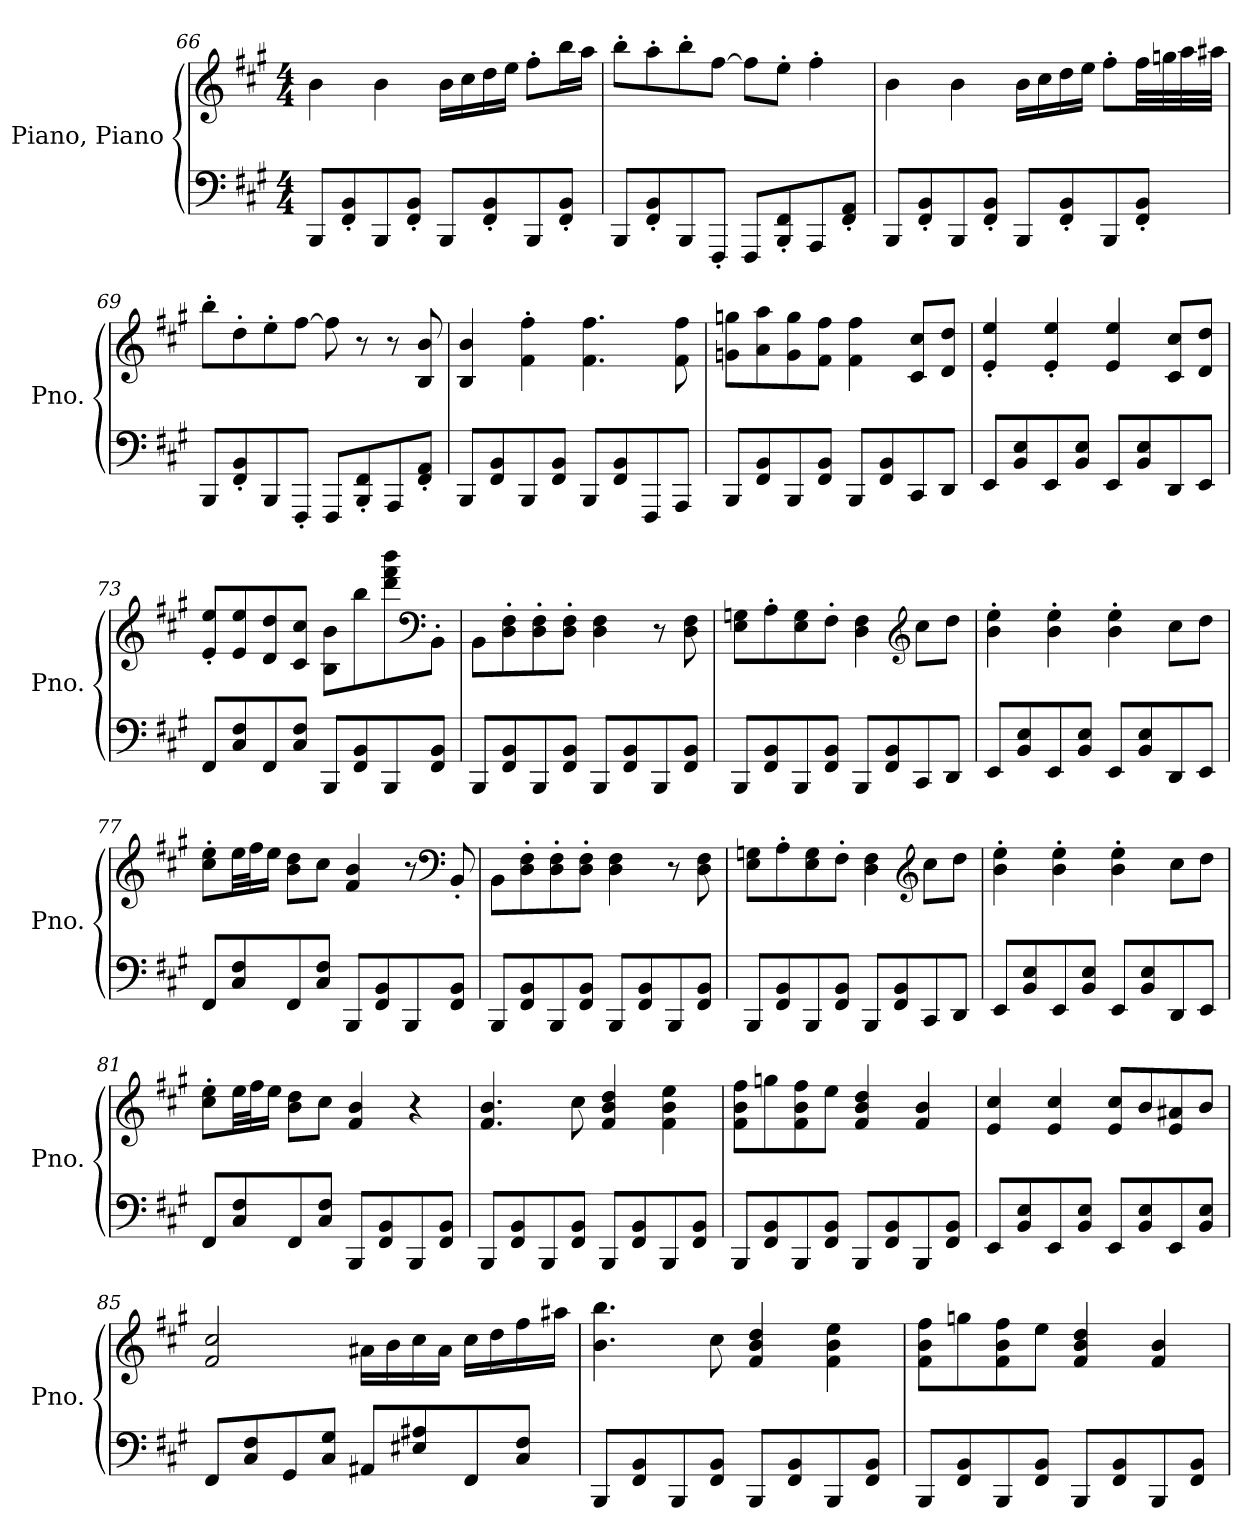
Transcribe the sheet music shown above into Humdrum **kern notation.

**kern	**kern
*part1	*part1
*staff2	*staff1
*I"Piano, Piano	*
*I'Pno.	*
*clefF4	*clefG2
*k[f#c#g#]	*k[f#c#g#]
*M4/4	*M4/4
=66	=66
8BBB/L	4b\
8FF#/' 8BB/'	.
8BBB/	4b\
8FF#/' 8BB/'J	.
8BBB/L	16b\LL
.	16cc#\
8FF#/' 8BB/'	16dd\
.	16ee\JJ
8BBB/	8ff#'\L
8FF#/' 8BB/'J	16bb\L
.	16aa\JJ
!!LO:LB:g=z
=67	=67
8BBB/L	8bb'\L
8FF#/' 8BB/'	8aa'\
8BBB/	8bb'\
8FFF#'/J	[8ff#\J
8FFF#/L	8ff#\L]
8BBB/' 8FF#/'	8ee'\J
8AAA/	4ff#'\
8FF#/' 8AA/'J	.
=68	=68
8BBB/L	4b\
8FF#/' 8BB/'	.
8BBB/	4b\
8FF#/' 8BB/'J	.
8BBB/L	16b\LL
.	16cc#\
8FF#/' 8BB/'	16dd\
.	16ee\JJ
8BBB/	8ff#'\L
8FF#/' 8BB/'J	32ff#\LL
.	32ggn\
.	32aa\
.	32aa#X\JJJ
=69	=69
8BBB/L	8bb'\L
8FF#/' 8BB/'	8dd'\
8BBB/	8ee'\
8FFF#'/J	[8ff#\J
8FFF#/L	8ff#\]
8BBB/' 8FF#/'	8r
8AAA/	8r
8FF#/' 8AA/'J	8B/ 8b/
!!LO:LB:g=z
=70	=70
8BBB/L	4B/ 4b/
8FF#/ 8BB/	.
8BBB/	4f#\' 4ff#\'
8FF#/ 8BB/J	.
8BBB/L	4.f#\ 4.ff#\
8FF#/ 8BB/	.
8FFF#/	.
8AAA/J	8f#\ 8ff#\
=71	=71
8BBB/L	8gn\ 8ggn\L
8FF#/ 8BB/	8a\ 8aa\
8BBB/	8g\ 8gg\
8FF#/ 8BB/J	8f#\ 8ff#\J
8BBB/L	4f#\ 4ff#\
8FF#/ 8BB/	.
8CC#/	8c#/ 8cc#/L
8DD/J	8d/ 8dd/J
=72	=72
8EE/L	4e/' 4ee/'
8BB/ 8E/	.
8EE/	4e/' 4ee/'
8BB/ 8E/J	.
8EE/L	4e/ 4ee/
8BB/ 8E/	.
8DD/	8c#/ 8cc#/L
8EE/J	8d/ 8dd/J
=73	=73
8FF#/L	8e/' 8ee/'L
8C#/ 8F#/	8e/ 8ee/
8FF#/	8d/ 8dd/
8C#/ 8F#/J	8c#/ 8cc#/J
8BBB/L	8B\ 8b\L
8FF#/ 8BB/	8bb\
8BBB/	8ddd\ 8fff#\ 8bbb\
*	*clefF4
8FF#/ 8BB/J	8BB'\J
!!LO:LB:g=z
=74	=74
8BBB/L	8BB\L
8FF#/ 8BB/	8D\' 8F#\'
8BBB/	8D\' 8F#\'
8FF#/ 8BB/J	8D\' 8F#\'J
8BBB/L	4D\ 4F#\
8FF#/ 8BB/	.
8BBB/	8r
8FF#/ 8BB/J	8D\ 8F#\
=75	=75
8BBB/L	8E\ 8Gn\L
8FF#/ 8BB/	8A'\
8BBB/	8E\ 8G\
8FF#/ 8BB/J	8F#'\J
8BBB/L	4D\ 4F#\
8FF#/ 8BB/	.
*	*clefG2
8CC#/	8cc#\L
8DD/J	8dd\J
=76	=76
8EE/L	4b\' 4ee\'
8BB/ 8E/	.
8EE/	4b\' 4ee\'
8BB/ 8E/J	.
8EE/L	4b\' 4ee\'
8BB/ 8E/	.
8DD/	8cc#\L
8EE/J	8dd\J
!!LO:LB:g=z
=77	=77
8FF#/L	8cc#\' 8ee\'L
8C#/ 8F#/	32ee\LL
.	32ff#\J
.	16ee\JJ
8FF#/	8b\ 8dd\L
8C#/ 8F#/J	8cc#\J
8BBB/L	4f#/ 4b/
8FF#/ 8BB/	.
8BBB/	8r
*	*clefF4
8FF#/ 8BB/J	8BB'/
=78	=78
8BBB/L	8BB\L
8FF#/ 8BB/	8D\' 8F#\'
8BBB/	8D\' 8F#\'
8FF#/ 8BB/J	8D\' 8F#\'J
8BBB/L	4D\ 4F#\
8FF#/ 8BB/	.
8BBB/	8r
8FF#/ 8BB/J	8D\ 8F#\
=79	=79
8BBB/L	8E\ 8Gn\L
8FF#/ 8BB/	8A'\
8BBB/	8E\ 8G\
8FF#/ 8BB/J	8F#'\J
8BBB/L	4D\ 4F#\
8FF#/ 8BB/	.
*	*clefG2
8CC#/	8cc#\L
8DD/J	8dd\J
!!LO:LB:g=z
=80	=80
8EE/L	4b\' 4ee\'
8BB/ 8E/	.
8EE/	4b\' 4ee\'
8BB/ 8E/J	.
8EE/L	4b\' 4ee\'
8BB/ 8E/	.
8DD/	8cc#\L
8EE/J	8dd\J
=81	=81
8FF#/L	8cc#\' 8ee\'L
8C#/ 8F#/	32ee\LL
.	32ff#\J
.	16ee\JJ
8FF#/	8b\ 8dd\L
8C#/ 8F#/J	8cc#\J
8BBB/L	4f#/ 4b/
8FF#/ 8BB/	.
8BBB/	4r
8FF#/ 8BB/J	.
=82	=82
8BBB/L	4.f#/ 4.b/
8FF#/ 8BB/	.
8BBB/	.
8FF#/ 8BB/J	8cc#\
8BBB/L	4f#/ 4b/ 4dd/
8FF#/ 8BB/	.
8BBB/	4f#\ 4b\ 4ee\
8FF#/ 8BB/J	.
=83	=83
8BBB/L	8f#\ 8b\ 8ff#\L
8FF#/ 8BB/	8ggn\
8BBB/	8f#\ 8b\ 8ff#\
8FF#/ 8BB/J	8ee\J
8BBB/L	4f#/ 4b/ 4dd/
8FF#/ 8BB/	.
8BBB/	4f#/ 4b/
8FF#/ 8BB/J	.
!!LO:PB:g=z
=84	=84
8EE/L	4e/ 4cc#/
8BB/ 8E/	.
8EE/	4e/ 4cc#/
8BB/ 8E/J	.
8EE/L	8e/ 8cc#/L
8BB/ 8E/	8b/
8EE/	8e/ 8a#X/
8BB/ 8E/J	8b/J
=85	=85
8FF#/L	2f#/ 2cc#/
8C#/ 8F#/	.
8GG#/	.
8C#/ 8G#/J	.
8AA#X/L	16a#X\LL
.	16b\
8E#X/ 8A#X/	16cc#\
.	16a#\JJ
8FF#/	16cc#\LL
.	16dd\
8C#/ 8F#/J	16ff#\
.	16aa#X\JJ
=86	=86
8BBB/L	4.b\ 4.bb\
8FF#/ 8BB/	.
8BBB/	.
8FF#/ 8BB/J	8cc#\
8BBB/L	4f#/ 4b/ 4dd/
8FF#/ 8BB/	.
8BBB/	4f#\ 4b\ 4ee\
8FF#/ 8BB/J	.
!!LO:LB:g=z
=87	=87
8BBB/L	8f#\ 8b\ 8ff#\L
8FF#/ 8BB/	8ggn\
8BBB/	8f#\ 8b\ 8ff#\
8FF#/ 8BB/J	8ee\J
8BBB/L	4f#/ 4b/ 4dd/
8FF#/ 8BB/	.
8BBB/	4f#/ 4b/
8FF#/ 8BB/J	.
=	=
*-	*-
